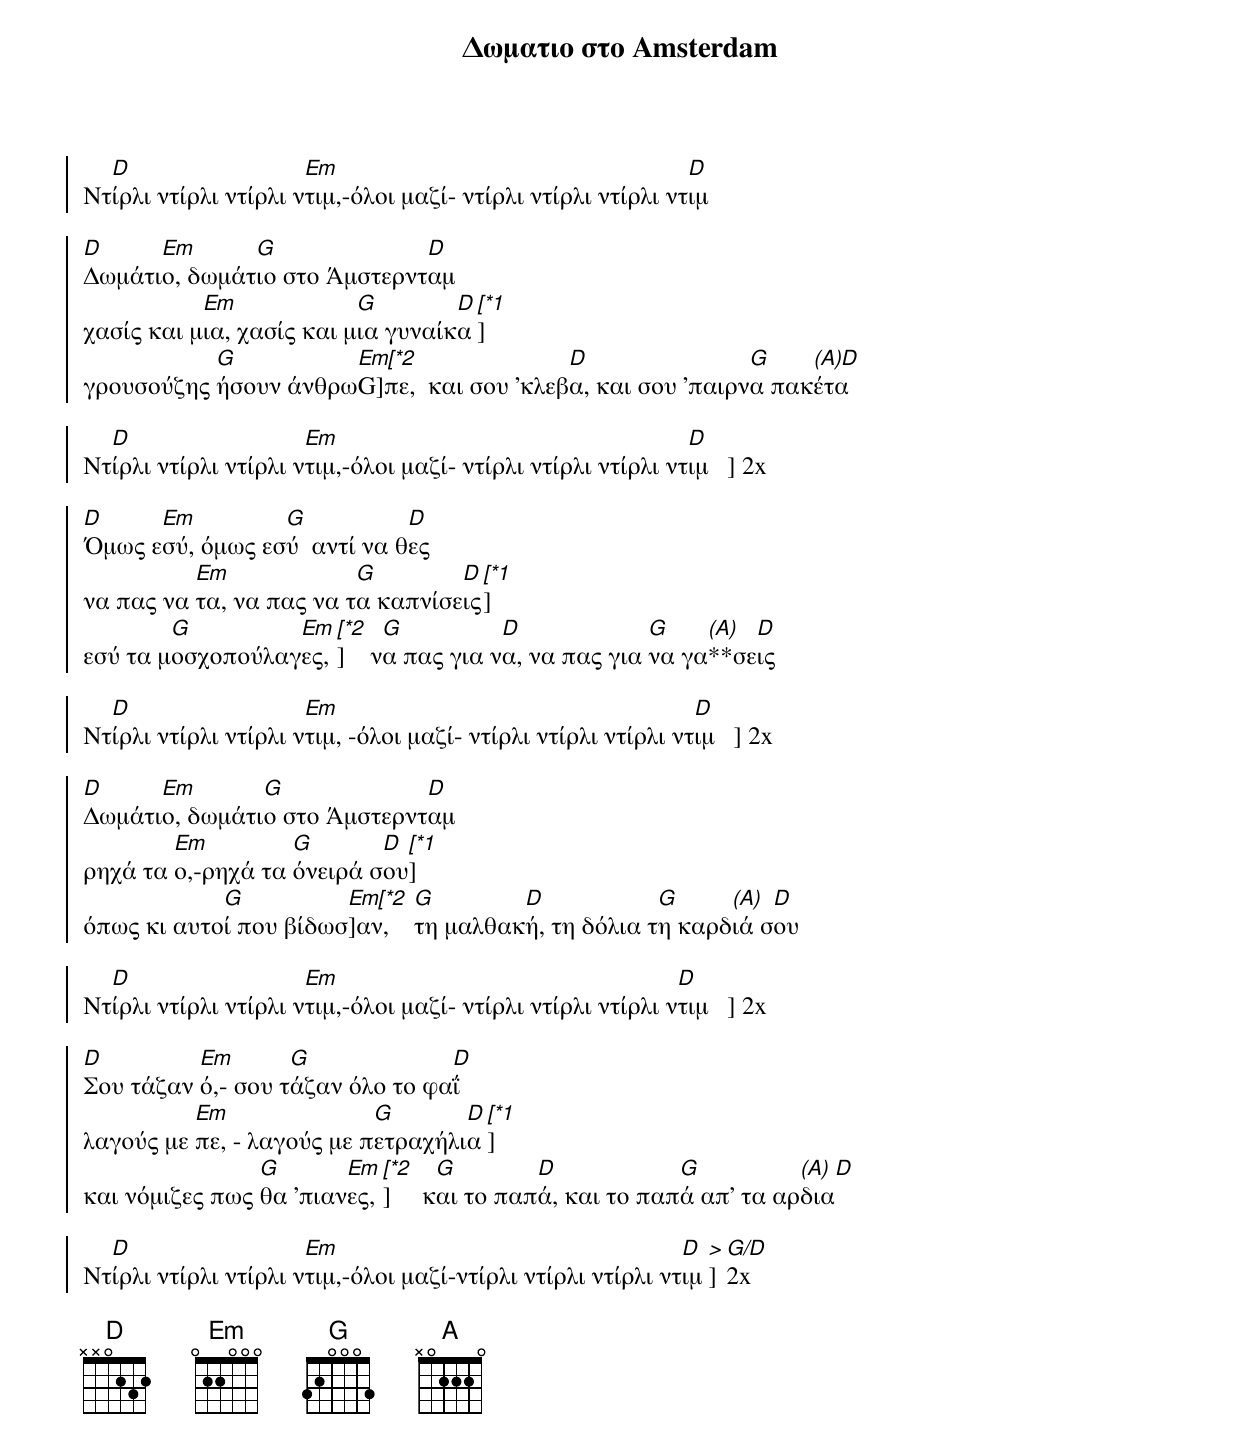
{title: Δωματιο στο Amsterdam}
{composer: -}
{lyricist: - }
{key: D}
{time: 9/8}

{start_of_chorus}



  D                   Em                                     D
Ντίρλι ντίρλι ντίρλι ντιμ,-όλοι μαζί- ντίρλι ντίρλι ντίρλι ντιμ

D     Em      G              D
Δωμάτιο, δωμάτιο στο Άμστερνταμ
           Em             G        D [*1]
χασίς και μια, χασίς και μια γυναίκα
           G          Em[*2]G           D                G    (A)D
γρουσούζης ήσουν άνθρωπε,  και σου 'κλεβα, και σου 'παιρνα πακέτα

  D                   Em                                     D
Ντίρλι ντίρλι ντίρλι ντιμ,-όλοι μαζί- ντίρλι ντίρλι ντίρλι ντιμ   ] 2x

D     Em         G           D
Όμως εσύ, όμως εσύ  αντί να θες
          Em             G        D [*1]
να πας να τα, να πας να τα καπνίσεις
        G         Em [*2] G          D             G    (A) D
εσύ τα μοσχοπούλαγες,    να πας για να, να πας για να γα**σεις

  D                   Em                                      D
Ντίρλι ντίρλι ντίρλι ντιμ, -όλοι μαζί- ντίρλι ντίρλι ντίρλι ντιμ   ] 2x

D     Em       G             D
Δωμάτιο, δωμάτιο στο Άμστερνταμ
        Em         G       D [*1]
ρηχά τα ο,-ρηχά τα όνειρά σου
            G          Em[*2] G        D            G     (A) D
όπως κι αυτοί που βίδωσαν,    τη μαλθακή, τη δόλια τη καρδιά σου

  D                   Em                                    D
Ντίρλι ντίρλι ντίρλι ντιμ,-όλοι μαζί- ντίρλι ντίρλι ντίρλι ντιμ   ] 2x

D         Em       G             D
Σου τάζαν ό,- σου τάζαν όλο το φαΐ
          Em               G       D [*1]
λαγούς με πε, - λαγούς με πετραχήλια
                G       Em [*2]  G        D            G          (A) D
και νόμιζες πως θα 'πιανες,     και το παπά, και το παπά απ' τα αρδια

  D                   Em                                    D  > G/D
Ντίρλι ντίρλι ντίρλι ντιμ,-όλοι μαζί-ντίρλι ντίρλι ντίρλι ντιμ ] 2x

{end_of_chorus}
